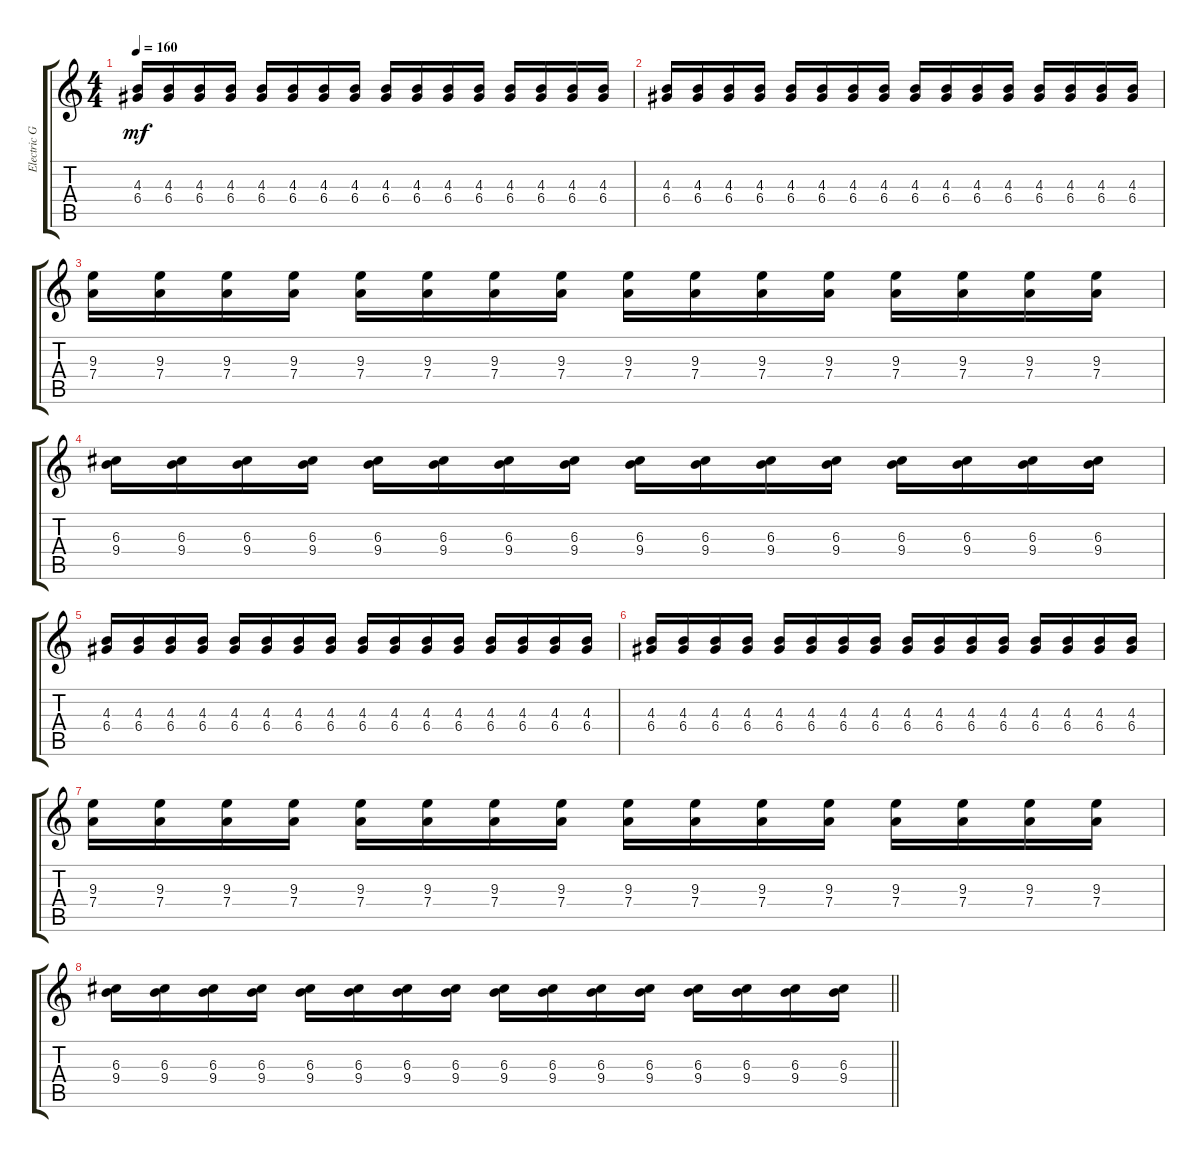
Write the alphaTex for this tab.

\track ("Electric Guitar" "Electric G") {instrument distortionguitar}
\staff {score tabs}
\tuning (E4 B3 G3 D3 A2 E2) {hide}
\ts (4 4)
\tempo 160
\clef g2
\ks c
(4.3 6.4).16{dy mf} (4.3 6.4).16 (4.3 6.4).16 (4.3 6.4).16 (4.3 6.4).16 (4.3 6.4).16 (4.3 6.4).16 (4.3 6.4).16 (4.3 6.4).16 (4.3 6.4).16 (4.3 6.4).16 (4.3 6.4).16 (4.3 6.4).16 (4.3 6.4).16 (4.3 6.4).16 (4.3 6.4).16 |
(4.3 6.4).16 (4.3 6.4).16 (4.3 6.4).16 (4.3 6.4).16 (4.3 6.4).16 (4.3 6.4).16 (4.3 6.4).16 (4.3 6.4).16 (4.3 6.4).16 (4.3 6.4).16 (4.3 6.4).16 (4.3 6.4).16 (4.3 6.4).16 (4.3 6.4).16 (4.3 6.4).16 (4.3 6.4).16 |
(9.3 7.4).16 (9.3 7.4).16 (9.3 7.4).16 (9.3 7.4).16 (9.3 7.4).16 (9.3 7.4).16 (9.3 7.4).16 (9.3 7.4).16 (9.3 7.4).16 (9.3 7.4).16 (9.3 7.4).16 (9.3 7.4).16 (9.3 7.4).16 (9.3 7.4).16 (9.3 7.4).16 (9.3 7.4).16 |
(6.3 9.4).16 (6.3 9.4).16 (6.3 9.4).16 (6.3 9.4).16 (6.3 9.4).16 (6.3 9.4).16 (6.3 9.4).16 (6.3 9.4).16 (6.3 9.4).16 (6.3 9.4).16 (6.3 9.4).16 (6.3 9.4).16 (6.3 9.4).16 (6.3 9.4).16 (6.3 9.4).16 (6.3 9.4).16 |
(4.3 6.4).16 (4.3 6.4).16 (4.3 6.4).16 (4.3 6.4).16 (4.3 6.4).16 (4.3 6.4).16 (4.3 6.4).16 (4.3 6.4).16 (4.3 6.4).16 (4.3 6.4).16 (4.3 6.4).16 (4.3 6.4).16 (4.3 6.4).16 (4.3 6.4).16 (4.3 6.4).16 (4.3 6.4).16 |
(4.3 6.4).16 (4.3 6.4).16 (4.3 6.4).16 (4.3 6.4).16 (4.3 6.4).16 (4.3 6.4).16 (4.3 6.4).16 (4.3 6.4).16 (4.3 6.4).16 (4.3 6.4).16 (4.3 6.4).16 (4.3 6.4).16 (4.3 6.4).16 (4.3 6.4).16 (4.3 6.4).16 (4.3 6.4).16 |
(9.3 7.4).16 (9.3 7.4).16 (9.3 7.4).16 (9.3 7.4).16 (9.3 7.4).16 (9.3 7.4).16 (9.3 7.4).16 (9.3 7.4).16 (9.3 7.4).16 (9.3 7.4).16 (9.3 7.4).16 (9.3 7.4).16 (9.3 7.4).16 (9.3 7.4).16 (9.3 7.4).16 (9.3 7.4).16 |
\barLineRight lightlight
(6.3 9.4).16 (6.3 9.4).16 (6.3 9.4).16 (6.3 9.4).16 (6.3 9.4).16 (6.3 9.4).16 (6.3 9.4).16 (6.3 9.4).16 (6.3 9.4).16 (6.3 9.4).16 (6.3 9.4).16 (6.3 9.4).16 (6.3 9.4).16 (6.3 9.4).16 (6.3 9.4).16 (6.3 9.4).16
